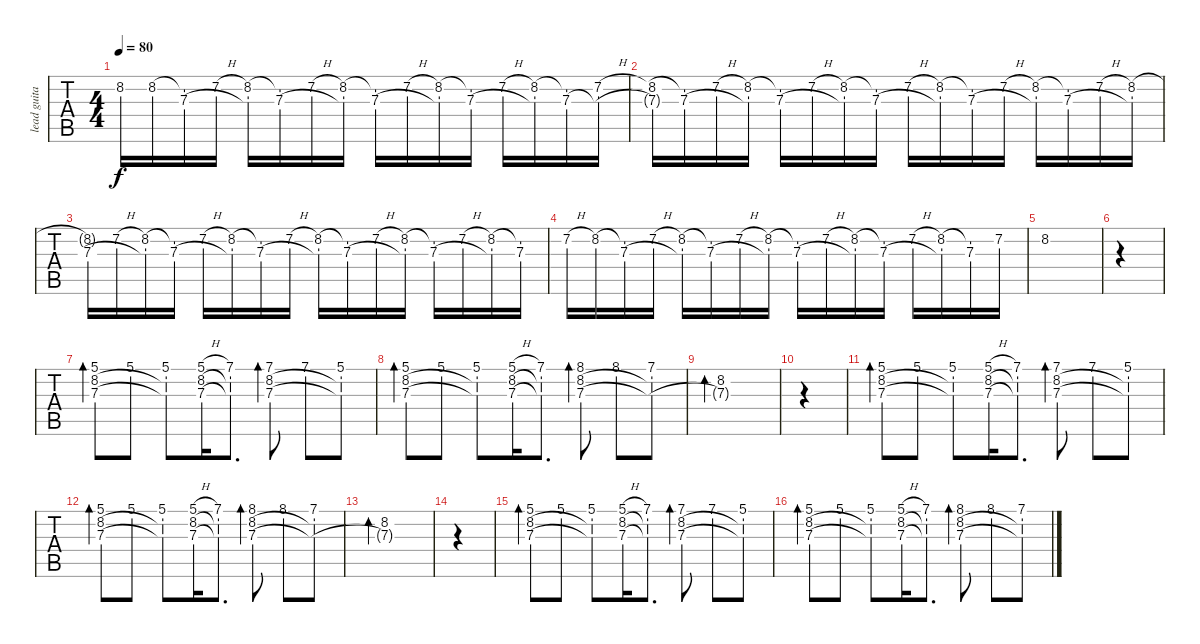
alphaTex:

\track ("lead guitar" "lead guita") {instrument electricguitarjazz}
\staff {tabs}
\tuning (E4 B3 G3 D3 A2 E2) {hide}
\ts (4 4)
\tempo 80
\clef g2
\ks c
8.2{t}.16{dy f} 8.2.16 (8.2{t} 7.3).16 7.2{h}.16 (8.2 7.3{t}).16 (8.2{t} 7.3).16 7.2{h}.16 (8.2 7.3{t}).16 (8.2{t} 7.3).16 7.2{h}.16 (8.2 7.3{t}).16 (8.2{t} 7.3).16 7.2{h}.16 (8.2 7.3{t}).16 (8.2{t} 7.3).16 (7.2{h} 7.3{t}).16 |
(8.2 7.3{t}).16 (8.2{t} 7.3).16 7.2{h}.16 (8.2 7.3{t}).16 (8.2{t} 7.3).16 7.2{h}.16 (8.2 7.3{t}).16 (8.2{t} 7.3).16 7.2{h}.16 (8.2 7.3{t}).16 (8.2{t} 7.3).16 7.2{h}.16 (8.2 7.3{t}).16 (8.2{t} 7.3).16 7.2{h}.16 (8.2 7.3{t}).16 |
(8.2{t} 7.3).16 7.2{h}.16 (8.2 7.3{t}).16 (8.2{t} 7.3).16 7.2{h}.16 (8.2 7.3{t}).16 (8.2{t} 7.3).16 7.2{h}.16 (8.2 7.3{t}).16 (8.2{t} 7.3).16 7.2{h}.16 (8.2 7.3{t}).16 (8.2{t} 7.3).16 7.2{h}.16 (8.2 7.3{t}).16 (8.2{t} 7.3).16 |
7.2{h}.16 8.2.16 (8.2{t} 7.3).16 7.2{h}.16 (8.2 7.3{t}).16 (8.2{t} 7.3).16 7.2{h}.16 (8.2 7.3{t}).16 (8.2{t} 7.3).16 7.2{h}.16 (8.2 7.3{t}).16 (8.2{t} 7.3).16 7.2{h}.16 (8.2 7.3{t}).16 (8.2{t} 7.3).16 7.2.16 |
8.2.1 |
|
(5.1 8.2 7.3).8{bd 30} 5.1.8 (5.1 8.2{t} 7.3{t}).8 (5.1{h} 8.2 7.3).16 (7.1 8.2{t} 7.3{t}).8{d} (7.1 8.2 7.3).8{bd 30} 7.1.8 (5.1 8.2{t} 7.3{t}).8 |
(5.1 8.2 7.3).8{bd 30} 5.1.8 (5.1 8.2{t} 7.3{t}).8 (5.1{h} 8.2 7.3).16 (7.1 8.2{t} 7.3{t}).8{d} (8.1 8.2 7.3).8{bd 30} 8.1.8 (7.1 8.2{t} 7.3{t}).8 |
(8.2 7.3{t}).1{bd 30} |
|
(5.1 8.2 7.3).8{bd 30} 5.1.8 (5.1 8.2{t} 7.3{t}).8 (5.1{h} 8.2 7.3).16 (7.1 8.2{t} 7.3{t}).8{d} (7.1 8.2 7.3).8{bd 30} 7.1.8 (5.1 8.2{t} 7.3{t}).8 |
(5.1 8.2 7.3).8{bd 30} 5.1.8 (5.1 8.2{t} 7.3{t}).8 (5.1{h} 8.2 7.3).16 (7.1 8.2{t} 7.3{t}).8{d} (8.1 8.2 7.3).8{bd 30} 8.1.8 (7.1 8.2{t} 7.3{t}).8 |
(8.2 7.3{t}).1{bd 30} |
|
(5.1 8.2 7.3).8{bd 30} 5.1.8 (5.1 8.2{t} 7.3{t}).8 (5.1{h} 8.2 7.3).16 (7.1 8.2{t} 7.3{t}).8{d} (7.1 8.2 7.3).8{bd 30} 7.1.8 (5.1 8.2{t} 7.3{t}).8 |
(5.1 8.2 7.3).8{bd 30} 5.1.8 (5.1 8.2{t} 7.3{t}).8 (5.1{h} 8.2 7.3).16 (7.1 8.2{t} 7.3{t}).8{d} (8.1 8.2 7.3).8{bd 30} 8.1.8 (7.1 8.2{t} 7.3{t}).8
